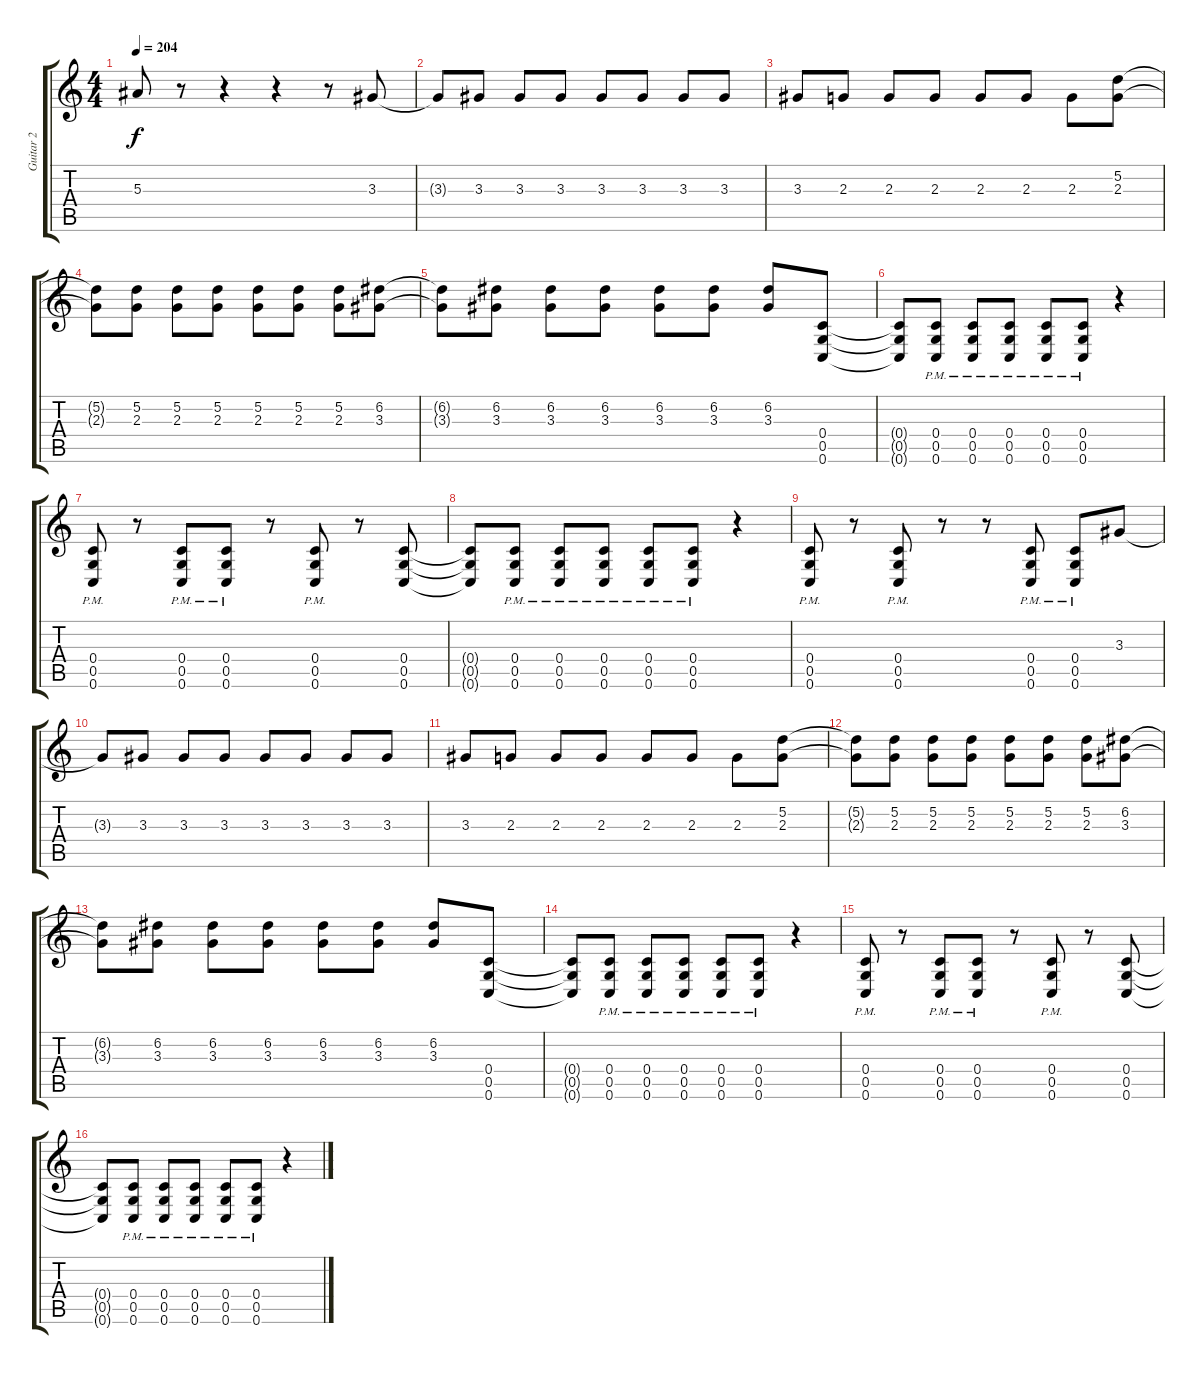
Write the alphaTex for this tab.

\track ("Guitar 2" "Guitar 2") {instrument distortionguitar}
\staff {score tabs}
\tuning (D4 A3 F3 C3 G2 C2) {hide}
\ts (4 4)
\tempo 204
\clef g2
\ks c
5.3.8{dy f} r.8 r.4 r.4 r.8 3.3.8 |
3.3{t}.8 3.3.8 3.3.8 3.3.8 3.3.8 3.3.8 3.3.8 3.3.8 |
3.3.8 2.3.8 2.3.8 2.3.8 2.3.8 2.3.8 2.3.8 (5.2 2.3).8 |
(5.2{t} 2.3{t}).8 (5.2 2.3).8 (5.2 2.3).8 (5.2 2.3).8 (5.2 2.3).8 (5.2 2.3).8 (5.2 2.3).8 (6.2 3.3).8 |
(6.2{t} 3.3{t}).8 (6.2 3.3).8 (6.2 3.3).8 (6.2 3.3).8 (6.2 3.3).8 (6.2 3.3).8 (6.2 3.3).8 (0.4 0.5 0.6).8 |
(0.4{t} 0.5{t} 0.6{t}).8 (0.4{pm} 0.5{pm} 0.6{pm}).8 (0.4{pm} 0.5{pm} 0.6{pm}).8 (0.4{pm} 0.5{pm} 0.6{pm}).8 (0.4{pm} 0.5{pm} 0.6{pm}).8 (0.4{pm} 0.5{pm} 0.6{pm}).8 r.4 |
(0.4{pm} 0.5{pm} 0.6{pm}).8 r.8 (0.4{pm} 0.5{pm} 0.6{pm}).8 (0.4{pm} 0.5{pm} 0.6{pm}).8 r.8 (0.4{pm} 0.5{pm} 0.6{pm}).8 r.8 (0.4 0.5 0.6).8 |
(0.4{t} 0.5{t} 0.6{t}).8 (0.4{pm} 0.5{pm} 0.6{pm}).8 (0.4{pm} 0.5{pm} 0.6{pm}).8 (0.4{pm} 0.5{pm} 0.6{pm}).8 (0.4{pm} 0.5{pm} 0.6{pm}).8 (0.4{pm} 0.5{pm} 0.6{pm}).8 r.4 |
(0.4{pm} 0.5{pm} 0.6{pm}).8 r.8 (0.4{pm} 0.5{pm} 0.6{pm}).8 r.8 r.8 (0.4{pm} 0.5{pm} 0.6{pm}).8 (0.4{pm} 0.5{pm} 0.6{pm}).8 3.3.8 |
3.3{t}.8 3.3.8 3.3.8 3.3.8 3.3.8 3.3.8 3.3.8 3.3.8 |
3.3.8 2.3.8 2.3.8 2.3.8 2.3.8 2.3.8 2.3.8 (5.2 2.3).8 |
(5.2{t} 2.3{t}).8 (5.2 2.3).8 (5.2 2.3).8 (5.2 2.3).8 (5.2 2.3).8 (5.2 2.3).8 (5.2 2.3).8 (6.2 3.3).8 |
(6.2{t} 3.3{t}).8 (6.2 3.3).8 (6.2 3.3).8 (6.2 3.3).8 (6.2 3.3).8 (6.2 3.3).8 (6.2 3.3).8 (0.4 0.5 0.6).8 |
(0.4{t} 0.5{t} 0.6{t}).8 (0.4{pm} 0.5{pm} 0.6{pm}).8 (0.4{pm} 0.5{pm} 0.6{pm}).8 (0.4{pm} 0.5{pm} 0.6{pm}).8 (0.4{pm} 0.5{pm} 0.6{pm}).8 (0.4{pm} 0.5{pm} 0.6{pm}).8 r.4 |
(0.4{pm} 0.5{pm} 0.6{pm}).8 r.8 (0.4{pm} 0.5{pm} 0.6{pm}).8 (0.4{pm} 0.5{pm} 0.6{pm}).8 r.8 (0.4{pm} 0.5{pm} 0.6{pm}).8 r.8 (0.4 0.5 0.6).8 |
(0.4{t} 0.5{t} 0.6{t}).8 (0.4{pm} 0.5{pm} 0.6{pm}).8 (0.4{pm} 0.5{pm} 0.6{pm}).8 (0.4{pm} 0.5{pm} 0.6{pm}).8 (0.4{pm} 0.5{pm} 0.6{pm}).8 (0.4{pm} 0.5{pm} 0.6{pm}).8 r.4
